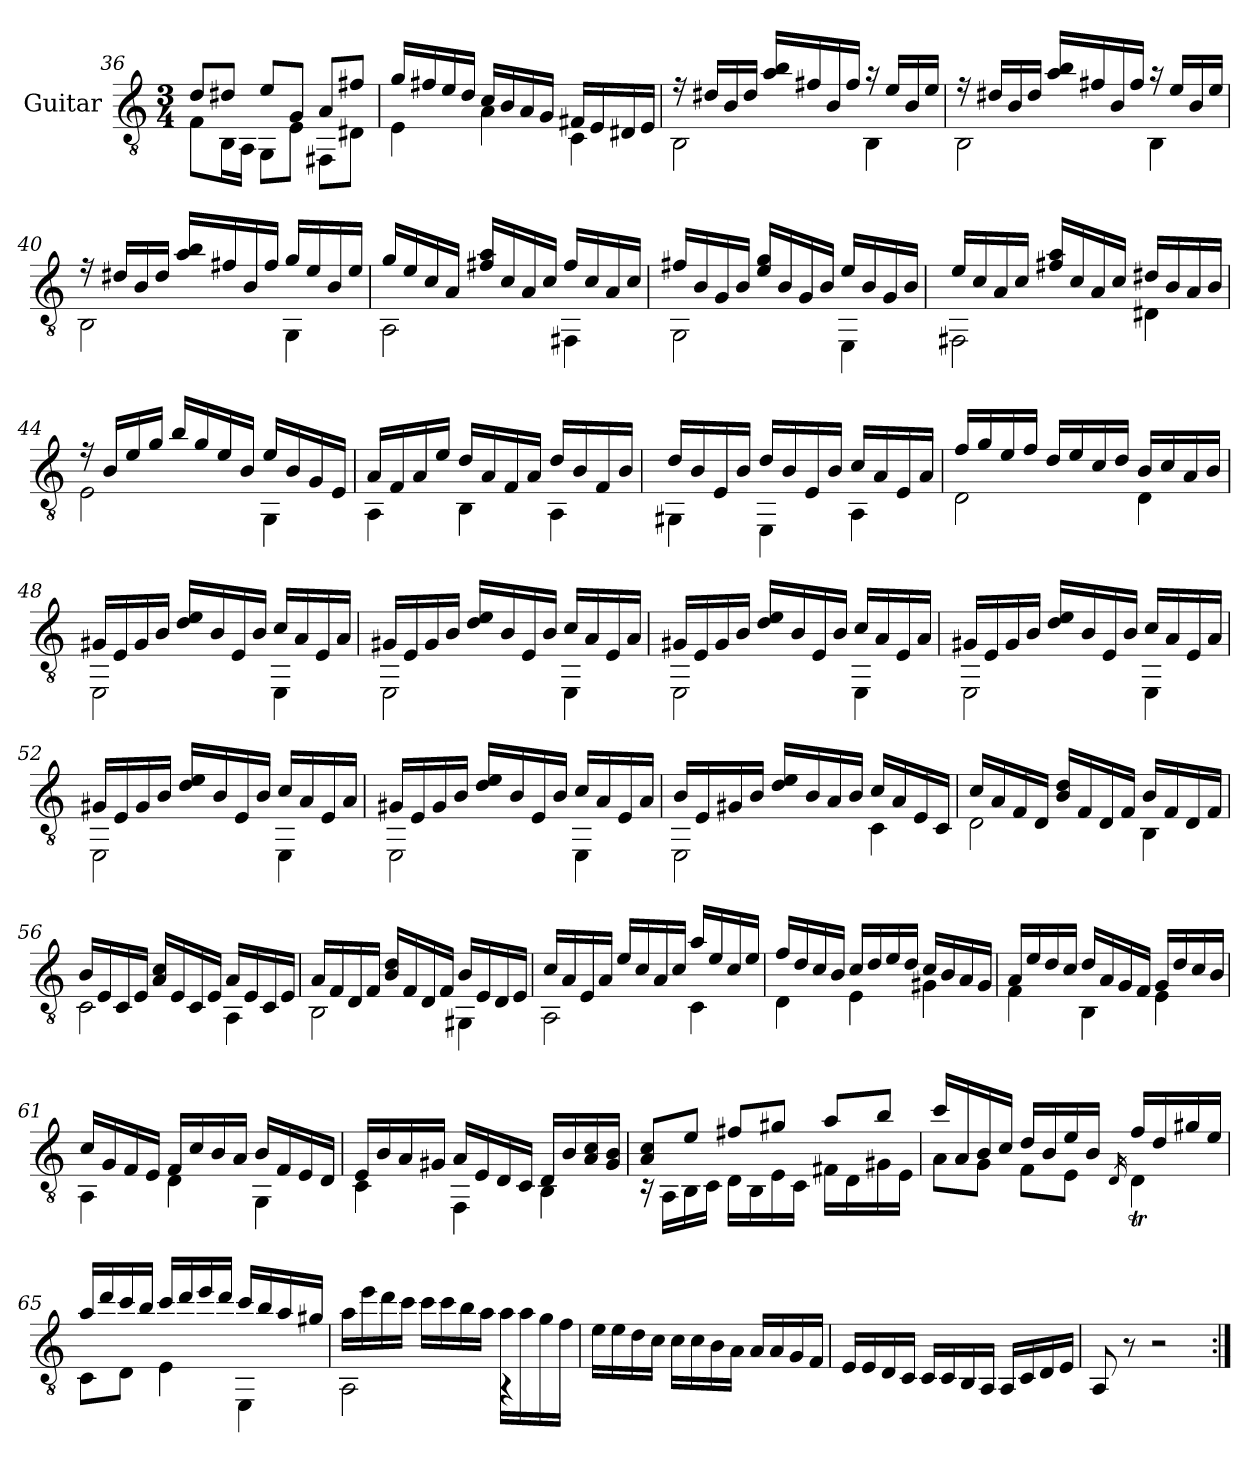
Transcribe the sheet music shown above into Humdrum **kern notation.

**kern
*part1
*staff1
*I"Guitar
!!LO:LB:g=z
*clefGv2
*k[]
*C:
*M3/4
=36
*^
8d/L	8F\L
8d#X/J	16BB\L
.	16AA\JJ
8e/L	8GG\L
8G/J	8E\J
8A/L	8FF#X\L
8f#X/J	8D#X\J
=37	=37
16g/LL	4E\
16f#X/	.
16e/	.
16d/JJ	.
16c/LL	4A\
16B/	.
16A/	.
16G/JJ	.
16F#X/LL	4C\
16E/	.
16D#X/	.
16E/JJ	.
=38	=38
16r	2BB\
16d#X/LL	.
16B/	.
16d#/JJ	.
16a/ 16b/LL	.
16f#X/	.
16B/	.
16f#/JJ	.
16r	4BB\
16e/LL	.
16B/	.
16e/JJ	.
!!LO:LB:g=z	!!
=39	=39
16r	2BB\
16d#X/LL	.
16B/	.
16d#/JJ	.
16a/ 16b/LL	.
16f#X/	.
16B/	.
16f#/JJ	.
16r	4BB\
16e/LL	.
16B/	.
16e/JJ	.
=40	=40
16r	2BB\
16d#X/LL	.
16B/	.
16d#/JJ	.
16a/ 16b/LL	.
16f#X/	.
16B/	.
16f#/JJ	.
16g/LL	4GG\
16e/	.
16B/	.
16e/JJ	.
=41	=41
16g/LL	2AA\
16e/	.
16c/	.
16A/JJ	.
16f#X/ 16a/LL	.
16c/	.
16A/	.
16c/JJ	.
16f#/LL	4FF#X\
16c/	.
16A/	.
16c/JJ	.
!!LO:LB:g=z	!!
=42	=42
16f#X/LL	2GG\
16B/	.
16G/	.
16B/JJ	.
16e/ 16g/LL	.
16B/	.
16G/	.
16B/JJ	.
16e/LL	4EE\
16B/	.
16G/	.
16B/JJ	.
=43	=43
16e/LL	2FF#X\
16c/	.
16A/	.
16c/JJ	.
16f#X/ 16a/LL	.
16c/	.
16A/	.
16c/JJ	.
16d#X/LL	4D#X\
16B/	.
16A/	.
16B/JJ	.
=44	=44
16r	2E\
16B/LL	.
16e/	.
16g/JJ	.
16b/LL	.
16g/	.
16e/	.
16B/JJ	.
16e/LL	4GG\
16B/	.
16G/	.
16E/JJ	.
!!LO:LB:g=z	!!
=45	=45
16A/LL	4AA\
16F/	.
16A/	.
16e/JJ	.
16d/LL	4BB\
16A/	.
16F/	.
16A/JJ	.
16d/LL	4AA\
16B/	.
16F/	.
16B/JJ	.
=46	=46
16d/LL	4GG#X\
16B/	.
16E/	.
16B/JJ	.
16d/LL	4EE\
16B/	.
16E/	.
16B/JJ	.
16c/LL	4AA\
16A/	.
16E/	.
16A/JJ	.
=47	=47
16f/LL	2D\
16g/	.
16e/	.
16f/JJ	.
16d/LL	.
16e/	.
16c/	.
16d/JJ	.
16B/LL	4D\
16c/	.
16A/	.
16B/JJ	.
!!LO:LB:g=z	!!
=48	=48
16G#X/LL	2EE\
16E/	.
16G#/	.
16B/JJ	.
16d/ 16e/LL	.
16B/	.
16E/	.
16B/JJ	.
16c/LL	4EE\
16A/	.
16E/	.
16A/JJ	.
=49	=49
16G#X/LL	2EE\
16E/	.
16G#/	.
16B/JJ	.
16d/ 16e/LL	.
16B/	.
16E/	.
16B/JJ	.
16c/LL	4EE\
16A/	.
16E/	.
16A/JJ	.
=50	=50
16G#X/LL	2EE\
16E/	.
16G#/	.
16B/JJ	.
16d/ 16e/LL	.
16B/	.
16E/	.
16B/JJ	.
16c/LL	4EE\
16A/	.
16E/	.
16A/JJ	.
!!LO:LB:g=z	!!
=51	=51
16G#X/LL	2EE\
16E/	.
16G#/	.
16B/JJ	.
16d/ 16e/LL	.
16B/	.
16E/	.
16B/JJ	.
16c/LL	4EE\
16A/	.
16E/	.
16A/JJ	.
=52	=52
16G#X/LL	2EE\
16E/	.
16G#/	.
16B/JJ	.
16d/ 16e/LL	.
16B/	.
16E/	.
16B/JJ	.
16c/LL	4EE\
16A/	.
16E/	.
16A/JJ	.
=53	=53
16G#X/LL	2EE\
16E/	.
16G#/	.
16B/JJ	.
16d/ 16e/LL	.
16B/	.
16E/	.
16B/JJ	.
16c/LL	4EE\
16A/	.
16E/	.
16A/JJ	.
!!LO:LB:g=z	!!
=54	=54
16B/LL	2EE\
16E/	.
16G#X/	.
16B/JJ	.
16d/ 16e/LL	.
16B/	.
16A/	.
16B/JJ	.
16c/LL	4C\
16A/	.
16E/	.
16C/JJ	.
=55	=55
16c/LL	2D\
16A/	.
16F/	.
16D/JJ	.
16B/ 16d/LL	.
16F/	.
16D/	.
16F/JJ	.
16B/LL	4BB\
16F/	.
16D/	.
16F/JJ	.
=56	=56
16B/LL	2C\
16E/	.
16C/	.
16E/JJ	.
16A/ 16c/LL	.
16E/	.
16C/	.
16E/JJ	.
16A/LL	4AA\
16E/	.
16C/	.
16E/JJ	.
!!LO:LB:g=z	!!
=57	=57
16A/LL	2BB\
16F/	.
16D/	.
16F/JJ	.
16B/ 16d/LL	.
16F/	.
16D/	.
16F/JJ	.
16B/LL	4GG#X\
16E/	.
16D/	.
16E/JJ	.
=58	=58
16c/LL	2AA\
16A/	.
16E/	.
16A/JJ	.
16e/LL	.
16c/	.
16A/	.
16c/JJ	.
16a/LL	4C\
16e/	.
16c/	.
16e/JJ	.
=59	=59
16f/LL	4D\
16d/	.
16c/	.
16B/JJ	.
16c/LL	4E\
16d/	.
16e/	.
16d/JJ	.
16c/LL	4G#X\
16B/	.
16A/	.
16G#/JJ	.
!!LO:LB:g=z	!!
=60	=60
16A/LL	4F\
16e/	.
16d/	.
16c/JJ	.
16d/LL	4BB\
16A/	.
16G/	.
16F/JJ	.
16G/LL	4E\
16d/	.
16c/	.
16B/JJ	.
=61	=61
16c/LL	4AA\
16G/	.
16F/	.
16E/JJ	.
16F/LL	4D\
16c/	.
16B/	.
16A/JJ	.
16B/LL	4GG\
16F/	.
16E/	.
16D/JJ	.
=62	=62
16E/LL	4C\
16B/	.
16A/	.
16G#X/JJ	.
16A/LL	4FF\
16E/	.
16D/	.
16C/JJ	.
16D/LL	4BB\
16B/	.
16A/ 16c/	.
16G#/ 16B/JJ	.
!!LO:PB:g=z	!!
=63	=63
8A/ 8c/L	16rC
.	16AA\LL
8e/J	16BB\
.	16C\JJ
8f#X/L	16D\LL
.	16BB\
8g#X/J	16E\
.	16C\JJ
8a/L	16F#X\LL
.	16D\
8b/J	16G#X\
.	16E\JJ
=64	=64
16cc/LL	8A\L
16A/	.
16B/	8G\J
16c/JJ	.
16d/LL	8F\L
16B/	.
16e/	8E\J
16B/JJ	.
.	16qD/
16f/LL	4DT\
16d/	.
16g#X/	.
16e/JJ	.
=65	=65
16a/LL	8C\L
16dd/	.
16cc/	8D\J
16b/JJ	.
16cc/LL	4E\
16dd/	.
16ee/	.
16dd/JJ	.
16cc/LL	4EE\
16b/	.
16a/	.
16g#X/JJ	.
!!LO:LB:g=z	!!
=66	=66
16a\LL	2AA\
16ee\	.
16dd\	.
16cc\JJ	.
16cc\LL	.
16cc\	.
16b\	.
16a\JJ	.
16a\LL	4r
16a\	.
16g\	.
16f\JJ	.
*v	*v
=67
16e\LL
16e\
16d\
16c\JJ
16c\LL
16c\
16B\
16A\JJ
16A/LL
16A/
16G/
16F/JJ
=68
16E/LL
16E/
16D/
16C/JJ
16C/LL
16C/
16BB/
16AA/JJ
16AA/LL
16C/
16D/
16E/JJ
=69
8AA/
8r
2r
=:|!
*-
